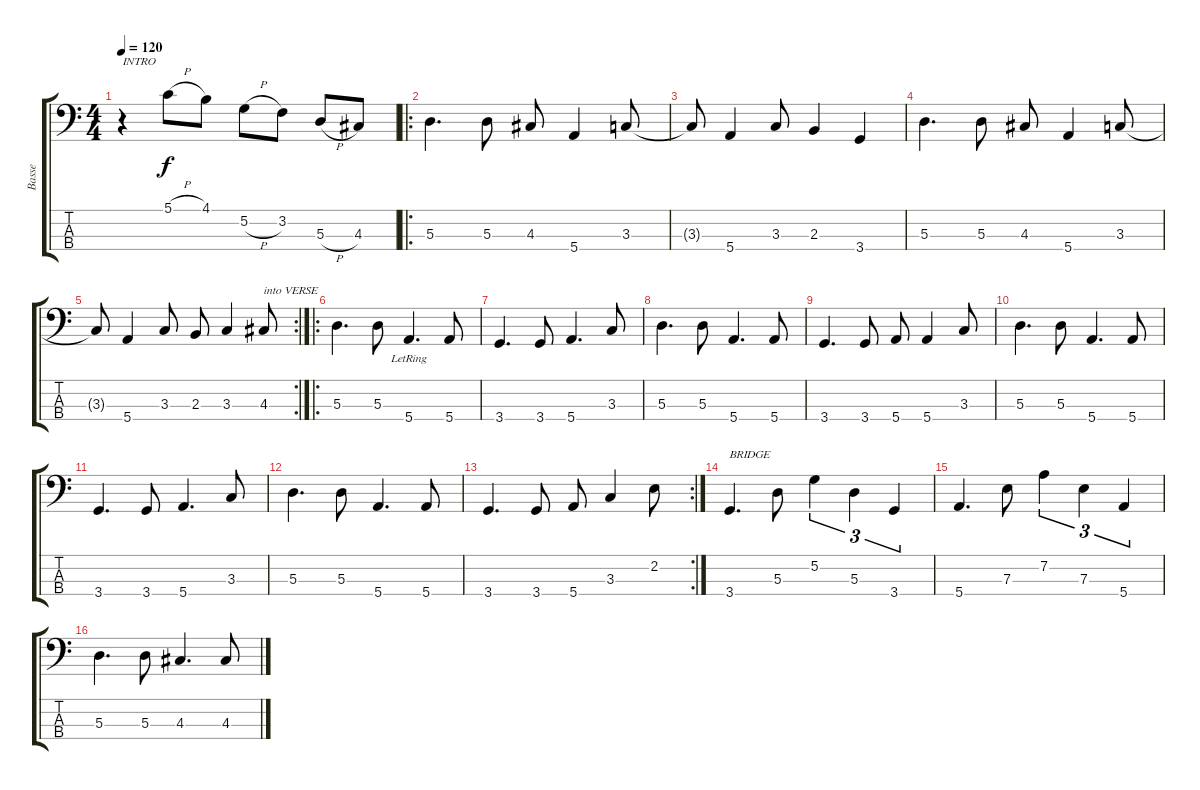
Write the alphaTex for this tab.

\track ("Basse" "Basse") {instrument electricbassfinger}
\staff {score tabs}
\tuning (G2 D2 A1 E1) {hide}
\ts (4 4)
\tempo 120
\clef f4
\ks c
r.4{txt "INTRO" dy f instrument electricbassfinger} 5.1{h}.8 4.1.8 5.2{h}.8 3.2.8 5.3{h}.8 4.3.8 |
\ro
5.3.4{d} 5.3.8 4.3.8 5.4.4 3.3.8 |
3.3{t}.8 5.4.4 3.3.8 2.3.4 3.4.4 |
5.3.4{d} 5.3.8 4.3.8 5.4.4 3.3.8 |
\rc 2
3.3{t}.8 5.4.4 3.3.8 2.3.8 3.3.4 4.3.8{txt "into VERSE"} |
\ro
5.3.4{d} 5.3.8 5.4{lr}.4{d} 5.4.8 |
3.4.4{d} 3.4.8 5.4.4{d} 3.3.8 |
5.3.4{d} 5.3.8 5.4.4{d} 5.4.8 |
3.4.4{d} 3.4.8 5.4.8 5.4.4 3.3.8 |
5.3.4{d} 5.3.8 5.4.4{d} 5.4.8 |
3.4.4{d} 3.4.8 5.4.4{d} 3.3.8 |
5.3.4{d} 5.3.8 5.4.4{d} 5.4.8 |
\rc 2
3.4.4{d} 3.4.8 5.4.8 3.3.4 2.2.8 |
3.4.4{d txt "BRIDGE"} 5.3.8 5.2.4{tu (3 2)} 5.3.4{tu (3 2)} 3.4.4{tu (3 2)} |
5.4.4{d} 7.3.8 7.2.4{tu (3 2)} 7.3.4{tu (3 2)} 5.4.4{tu (3 2)} |
5.3.4{d} 5.3.8 4.3.4{d} 4.3.8
